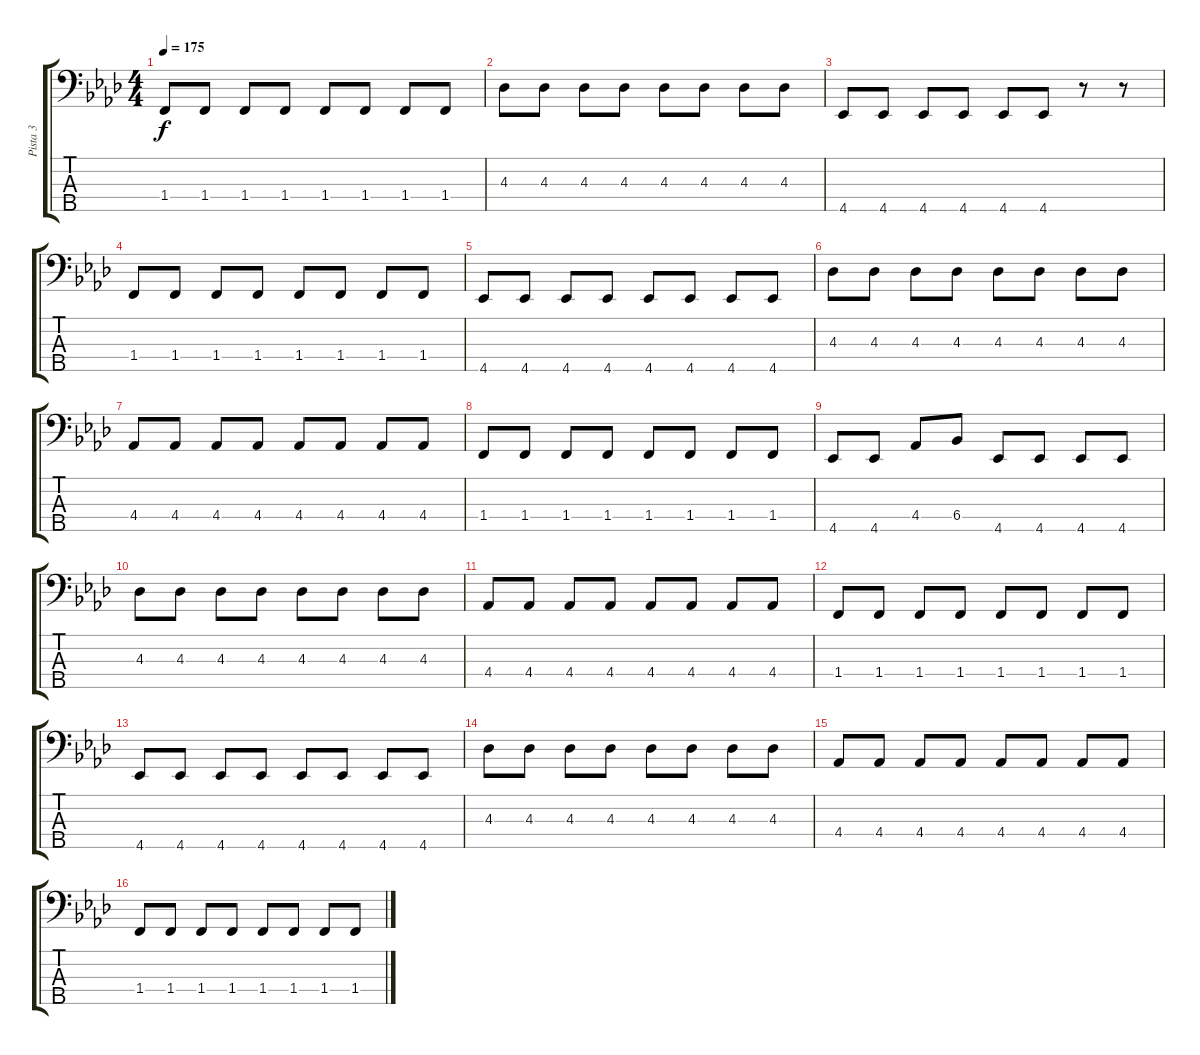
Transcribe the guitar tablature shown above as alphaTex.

\track ("Pista 3" "Pista 3") {instrument electricbassfinger}
\staff {score tabs}
\tuning (G2 D2 A1 E1 B0) {hide}
\ts (4 4)
\tempo 175
\clef f4
\ks fminor
1.4.8{dy f} 1.4.8 1.4.8 1.4.8 1.4.8 1.4.8 1.4.8 1.4.8 |
4.3.8 4.3.8 4.3.8 4.3.8 4.3.8 4.3.8 4.3.8 4.3.8 |
4.5.8 4.5.8 4.5.8 4.5.8 4.5.8 4.5.8 r.8 r.8 |
1.4.8 1.4.8 1.4.8 1.4.8 1.4.8 1.4.8 1.4.8 1.4.8 |
4.5.8 4.5.8 4.5.8 4.5.8 4.5.8 4.5.8 4.5.8 4.5.8 |
4.3.8 4.3.8 4.3.8 4.3.8 4.3.8 4.3.8 4.3.8 4.3.8 |
4.4.8 4.4.8 4.4.8 4.4.8 4.4.8 4.4.8 4.4.8 4.4.8 |
1.4.8 1.4.8 1.4.8 1.4.8 1.4.8 1.4.8 1.4.8 1.4.8 |
4.5.8 4.5.8 4.4.8 6.4.8 4.5.8 4.5.8 4.5.8 4.5.8 |
4.3.8 4.3.8 4.3.8 4.3.8 4.3.8 4.3.8 4.3.8 4.3.8 |
4.4.8 4.4.8 4.4.8 4.4.8 4.4.8 4.4.8 4.4.8 4.4.8 |
1.4.8 1.4.8 1.4.8 1.4.8 1.4.8 1.4.8 1.4.8 1.4.8 |
4.5.8 4.5.8 4.5.8 4.5.8 4.5.8 4.5.8 4.5.8 4.5.8 |
4.3.8 4.3.8 4.3.8 4.3.8 4.3.8 4.3.8 4.3.8 4.3.8 |
4.4.8 4.4.8 4.4.8 4.4.8 4.4.8 4.4.8 4.4.8 4.4.8 |
1.4.8 1.4.8 1.4.8 1.4.8 1.4.8 1.4.8 1.4.8 1.4.8
